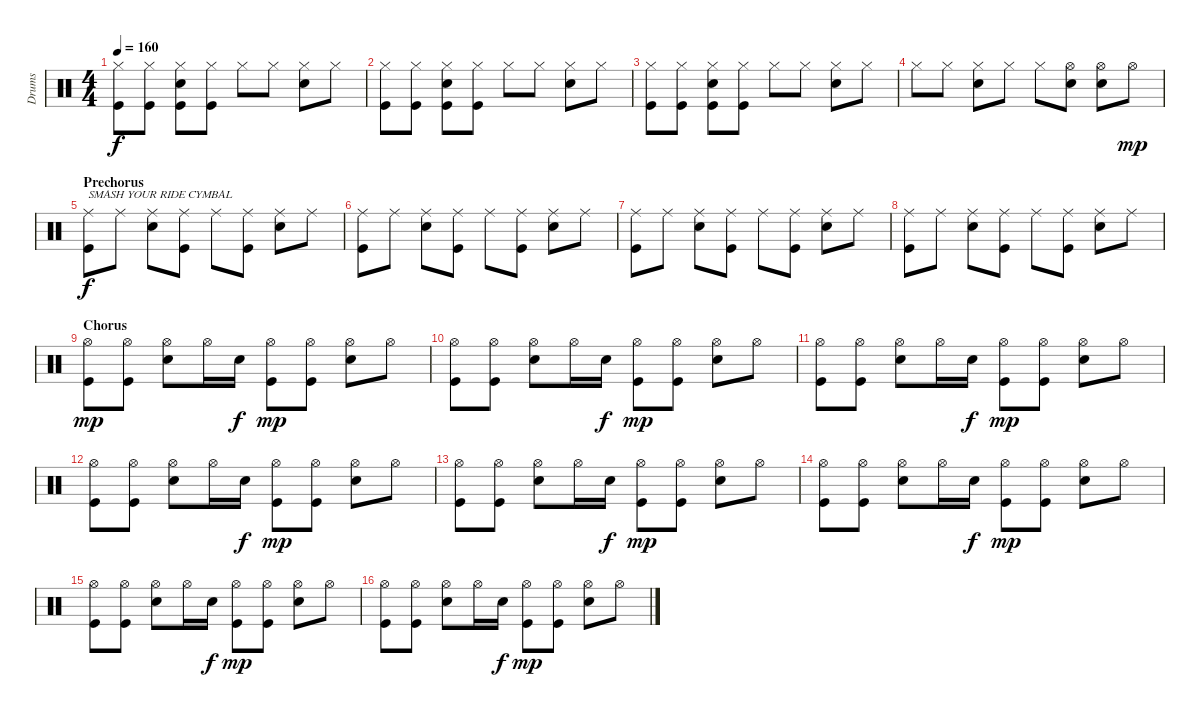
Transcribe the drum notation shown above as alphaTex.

\track ("Drums" "Drums") {instrument percussion}
\staff {score}
\articulation defaults
\ts (4 4)
\tempo 160
\clef neutral
\ks c
("Hi-Hat (closed)" "Kick (hit)").8{dy f} ("Hi-Hat (closed)" "Kick (hit)").8 ("Hi-Hat (closed)" "Snare (hit) 2" "Kick (hit)").8 ("Hi-Hat (closed)" "Kick (hit)").8 "Hi-Hat (closed)".8 "Hi-Hat (closed)".8 ("Hi-Hat (closed)" "Snare (hit) 2").8 "Hi-Hat (closed)".8 |
("Hi-Hat (closed)" "Kick (hit)").8 ("Hi-Hat (closed)" "Kick (hit)").8 ("Hi-Hat (closed)" "Snare (hit) 2" "Kick (hit)").8 ("Hi-Hat (closed)" "Kick (hit)").8 "Hi-Hat (closed)".8 "Hi-Hat (closed)".8 ("Hi-Hat (closed)" "Snare (hit) 2").8 "Hi-Hat (closed)".8 |
("Hi-Hat (closed)" "Kick (hit)").8 ("Hi-Hat (closed)" "Kick (hit)").8 ("Hi-Hat (closed)" "Snare (hit) 2" "Kick (hit)").8 ("Hi-Hat (closed)" "Kick (hit)").8 "Hi-Hat (closed)".8 "Hi-Hat (closed)".8 ("Hi-Hat (closed)" "Snare (hit) 2").8 "Hi-Hat (closed)".8 |
"Hi-Hat (closed)".8 "Hi-Hat (closed)".8 ("Hi-Hat (closed)" "Snare (hit) 2").8 "Hi-Hat (closed)".8 "Hi-Hat (closed)".8 ("Hi-Hat (open)" "Snare (hit) 2").8 ("Hi-Hat (open)" "Snare (hit) 2").8 "Hi-Hat (open)".8{dy mp} |
\section ("" "Prechorus")
("Ride (middle)" "Kick (hit)").8{txt "SMASH YOUR RIDE CYMBAL" dy f} "Ride (middle)".8 ("Ride (middle)" "Snare (hit) 2").8 ("Ride (middle)" "Kick (hit)").8 "Ride (middle)".8 ("Ride (middle)" "Kick (hit)").8 ("Ride (middle)" "Snare (hit) 2").8 "Ride (middle)".8 |
("Ride (middle)" "Kick (hit)").8 "Ride (middle)".8 ("Ride (middle)" "Snare (hit) 2").8 ("Ride (middle)" "Kick (hit)").8 "Ride (middle)".8 ("Ride (middle)" "Kick (hit)").8 ("Ride (middle)" "Snare (hit) 2").8 "Ride (middle)".8 |
("Ride (middle)" "Kick (hit)").8 "Ride (middle)".8 ("Ride (middle)" "Snare (hit) 2").8 ("Ride (middle)" "Kick (hit)").8 "Ride (middle)".8 ("Ride (middle)" "Kick (hit)").8 ("Ride (middle)" "Snare (hit) 2").8 "Ride (middle)".8 |
("Ride (middle)" "Kick (hit)").8 "Ride (middle)".8 ("Ride (middle)" "Snare (hit) 2").8 ("Ride (middle)" "Kick (hit)").8 "Ride (middle)".8 ("Ride (middle)" "Kick (hit)").8 ("Ride (middle)" "Snare (hit) 2").8 "Ride (middle)".8 |
\section ("" "Chorus")
("Hi-Hat (open)" "Kick (hit)").8{dy mp} ("Hi-Hat (open)" "Kick (hit)").8 ("Hi-Hat (open)" "Snare (hit) 2").8 "Hi-Hat (open)".16 "Snare (hit) 2".16{dy f} ("Hi-Hat (open)" "Kick (hit)").8{dy mp} ("Hi-Hat (open)" "Kick (hit)").8 ("Hi-Hat (open)" "Snare (hit) 2").8 "Hi-Hat (open)".8 |
("Hi-Hat (open)" "Kick (hit)").8 ("Hi-Hat (open)" "Kick (hit)").8 ("Hi-Hat (open)" "Snare (hit) 2").8 "Hi-Hat (open)".16 "Snare (hit) 2".16{dy f} ("Hi-Hat (open)" "Kick (hit)").8{dy mp} ("Hi-Hat (open)" "Kick (hit)").8 ("Hi-Hat (open)" "Snare (hit) 2").8 "Hi-Hat (open)".8 |
("Hi-Hat (open)" "Kick (hit)").8 ("Hi-Hat (open)" "Kick (hit)").8 ("Hi-Hat (open)" "Snare (hit) 2").8 "Hi-Hat (open)".16 "Snare (hit) 2".16{dy f} ("Hi-Hat (open)" "Kick (hit)").8{dy mp} ("Hi-Hat (open)" "Kick (hit)").8 ("Hi-Hat (open)" "Snare (hit) 2").8 "Hi-Hat (open)".8 |
("Hi-Hat (open)" "Kick (hit)").8 ("Hi-Hat (open)" "Kick (hit)").8 ("Hi-Hat (open)" "Snare (hit) 2").8 "Hi-Hat (open)".16 "Snare (hit) 2".16{dy f} ("Hi-Hat (open)" "Kick (hit)").8{dy mp} ("Hi-Hat (open)" "Kick (hit)").8 ("Hi-Hat (open)" "Snare (hit) 2").8 "Hi-Hat (open)".8 |
("Hi-Hat (open)" "Kick (hit)").8 ("Hi-Hat (open)" "Kick (hit)").8 ("Hi-Hat (open)" "Snare (hit) 2").8 "Hi-Hat (open)".16 "Snare (hit) 2".16{dy f} ("Hi-Hat (open)" "Kick (hit)").8{dy mp} ("Hi-Hat (open)" "Kick (hit)").8 ("Hi-Hat (open)" "Snare (hit) 2").8 "Hi-Hat (open)".8 |
("Hi-Hat (open)" "Kick (hit)").8 ("Hi-Hat (open)" "Kick (hit)").8 ("Hi-Hat (open)" "Snare (hit) 2").8 "Hi-Hat (open)".16 "Snare (hit) 2".16{dy f} ("Hi-Hat (open)" "Kick (hit)").8{dy mp} ("Hi-Hat (open)" "Kick (hit)").8 ("Hi-Hat (open)" "Snare (hit) 2").8 "Hi-Hat (open)".8 |
("Hi-Hat (open)" "Kick (hit)").8 ("Hi-Hat (open)" "Kick (hit)").8 ("Hi-Hat (open)" "Snare (hit) 2").8 "Hi-Hat (open)".16 "Snare (hit) 2".16{dy f} ("Hi-Hat (open)" "Kick (hit)").8{dy mp} ("Hi-Hat (open)" "Kick (hit)").8 ("Hi-Hat (open)" "Snare (hit) 2").8 "Hi-Hat (open)".8 |
("Hi-Hat (open)" "Kick (hit)").8 ("Hi-Hat (open)" "Kick (hit)").8 ("Hi-Hat (open)" "Snare (hit) 2").8 "Hi-Hat (open)".16 "Snare (hit) 2".16{dy f} ("Hi-Hat (open)" "Kick (hit)").8{dy mp} ("Hi-Hat (open)" "Kick (hit)").8 ("Hi-Hat (open)" "Snare (hit) 2").8 "Hi-Hat (open)".8
